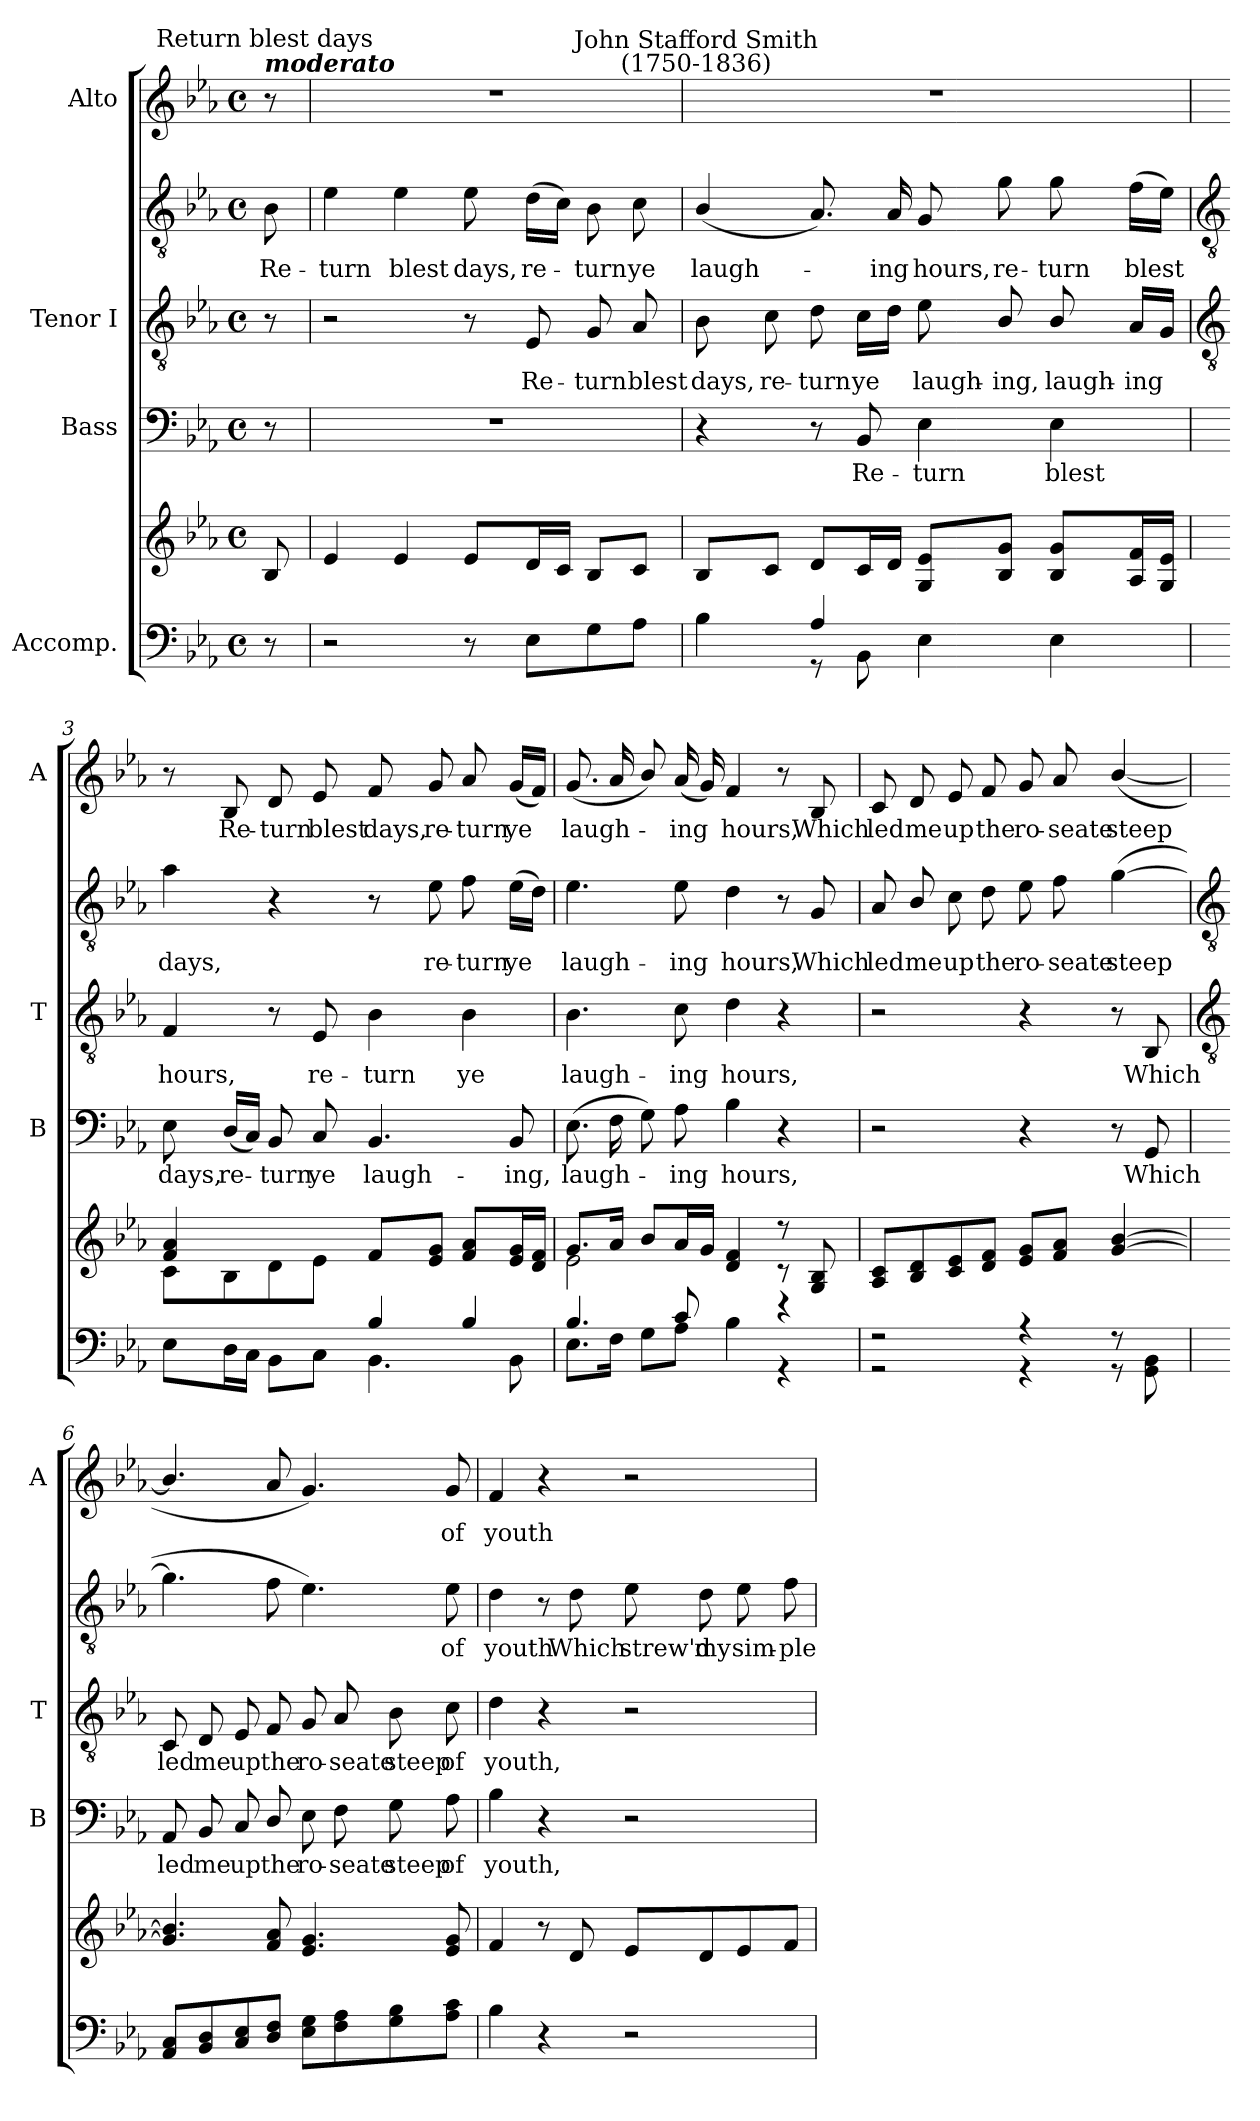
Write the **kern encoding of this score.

**kern	**kern	**kern	**text	**kern	**text	**kern	**text	**kern	**text
*part4	*part4	*part3	*part3	*part2	*part2	*part2	*part2	*part1	*part1
*staff6	*staff5	*staff4	*staff4	*staff3	*staff3	*staff2	*staff2	*staff1	*staff1
*I"Accomp.	*	*I"Bass	*	*I"Tenor I	*	*	*	*I"Alto	*
*	*	*I'B	*	*I'T	*	*	*	*I'A	*
*clefF4	*clefG2	*clefF4	*	*clefGv2	*	*clefGv2	*	*clefG2	*
*k[b-e-a-]	*k[b-e-a-]	*k[b-e-a-]	*	*k[b-e-a-]	*	*k[b-e-a-]	*	*k[b-e-a-]	*
*E-:	*E-:	*E-:	*	*E-:	*	*E-:	*	*E-:	*
*M4/4	*M4/4	*M4/4	*	*M4/4	*	*M4/4	*	*M4/4	*
*met(c)	*met(c)	*met(c)	*	*met(c)	*	*met(c)	*	*met(c)	*
=	=	=	=	=	=	=	=	=	=
*^	*	*	*	*	*	*	*	*	*
!	!	!	!	!	!	!	!	!	!LO:TX:a:Bi:t=moderato	!
!	!	!	!	!	!	!	!	!	!LO:TX:a:cj:t=Return blest days	!
!	!	!	!	!	!	!	!	!LO:LY:b	!	!
8r	8ryy	8B-	8r	.	8r	.	8B-	Re-	8r	.
=1	=1	=1	=1	=1	=1	=1	=1	=1	=1	=1
!	!	!	!	!	!	!	!	!LO:LY:b	!	!
2r	2ryy	4e-	1r	.	2r	.	4e-	-turn	1r	.
!	!	!	!	!	!	!	!	!LO:LY:b	!	!
.	.	4e-	.	.	.	.	4e-	blest	.	.
!	!	!	!	!	!	!	!	!LO:LY:b	!	!
8r	2ryy	8e-L	.	.	8r	.	8e-	days,	.	.
!	!	!	!	!	!	!LO:LY:b	!	!LO:LY:b	!	!
8E-\L	.	16dL	.	.	8E-	Re-	(>16dLL	re-	.	.
.	.	16cJJ	.	.	.	.	16cJJ)	.	.	.
!	!	!	!	!	!	!LO:LY:b	!	!LO:LY:b	!	!
8G\	.	8B-L	.	.	8G	-turn	8B-	turn	.	.
!	!	!	!	!	!	!LO:LY:b	!	!LO:LY:b	!	!
8A-\J	.	8cJ	.	.	8A-	blest	8c	ye	.	.
=2	=2	=2	=2	=2	=2	=2	=2	=2	=2	=2
!	!	!	!	!	!	!	!	!	!LO:TX:a:cj:t=John Stafford Smith\n(1750-1836)	!
!	!	!	!	!	!	!LO:LY:b	!	!LO:LY:b	!	!
4B-\	4ryy	8B-L	4r	.	8B-	days,	(<4B-/	laugh-	1r	.
!	!	!	!	!	!	!LO:LY:b	!	!	!	!
.	.	8cJ	.	.	8c	re-	.	.	.	.
!	!	!	!	!	!	!LO:LY:b	!	!	!	!
4A-/	8r	8dL	8r	.	8d	-turn	8.A-)	.	.	.
!	!	!	!	!LO:LY:b	!	!LO:LY:b	!	!	!	!
.	8BB-\	16cL	8BB-	Re-	16cLL	ye	.	.	.	.
!	!	!	!	!	!	!	!	!LO:LY:b	!	!
.	.	16dJJ	.	.	16dJJ	.	16A-	ing	.	.
!	!	!	!	!LO:LY:b	!	!LO:LY:b	!	!LO:LY:b	!	!
2ryy	4E-\	8G 8e-L	4E-	-turn	8e-	laugh-	8G	hours,	.	.
!	!	!	!	!	!	!LO:LY:b	!	!LO:LY:b	!	!
.	.	8B- 8gJ	.	.	8B-/	-ing,	8g	re-	.	.
!	!	!	!	!LO:LY:b	!	!LO:LY:b	!	!LO:LY:b	!	!
.	4E-\	8B- 8gL	4E-	blest	8B-/	laugh-	8g	-turn	.	.
!	!	!	!	!	!	!LO:LY:b	!	!LO:LY:b	!	!
.	.	16A- 16fL	.	.	16A-LL	-ing	(>16fLL	blest	.	.
.	.	16G 16e-JJ	.	.	16GJJ	.	16e-JJ)	.	.	.
!!LO:LB:g=z
=3	=3	=3	=3	=3	=3	=3	=3	=3	=3	=3
*	*	*	*	*	*clefGv2	*	*clefGv2	*	*	*
*	*	*^	*	*	*	*	*	*	*	*
!	!	!	!	!	!LO:LY:b	!	!LO:LY:b	!	!LO:LY:b	!	!
4ryy	8E-\L	4f 4a-	8c\L	8E-\	days,	4F	hours,	4a-	days,	8r	.
!	!	!	!	!	!LO:LY:b	!	!	!	!	!	!LO:LY:b
.	16D\L	.	8B-\	(<16DLL	re-	.	.	.	.	8B-	Re-
.	16C\JJ	.	.	16CJJ)	.	.	.	.	.	.	.
!	!	!	!	!	!LO:LY:b	!	!	!	!	!	!LO:LY:b
8ryy	8BB-\L	4ryy	8d\	8BB-	turn	8r	.	4r	.	8d	-turn
!	!	!	!	!	!LO:LY:b	!	!LO:LY:b	!	!	!	!LO:LY:b
8ryy	8C\J	.	8e-\J	8C	ye	8E-	re-	.	.	8e-	blest
!	!	!	!	!	!LO:LY:b	!	!LO:LY:b	!	!	!	!LO:LY:b
4B-/	4.BB-\	8fL	8ryy	4.BB-	laugh-	4B-	-turn	8r	.	8f	days,
!	!	!	!	!	!	!	!	!	!LO:LY:b	!	!LO:LY:b
.	.	8e- 8gJ	4.ryy	.	.	.	.	8e-	re-	8g	re-
!	!	!	!	!	!	!	!LO:LY:b	!	!LO:LY:b	!	!LO:LY:b
4B-/	.	8f 8a-L	.	.	.	4B-	ye	8f	-turn	8a-	-turn
!	!	!	!	!	!LO:LY:b	!	!	!	!LO:LY:b	!	!LO:LY:b
.	8BB-\	16e- 16gL	.	8BB-	-ing,	.	.	(>16e-LL	ye	(<16gLL	ye
.	.	16d 16fJJ	.	.	.	.	.	16dJJ)	.	16fJJ)	.
=4	=4	=4	=4	=4	=4	=4	=4	=4	=4	=4	=4
!	!	!	!	!	!LO:LY:b	!	!LO:LY:b	!	!LO:LY:b	!	!LO:LY:b
4.B-/	8.E-\L	8.gL	2e-\	(>8.E-\L	laugh-	4.B-	laugh-	4.e-	laugh-	(<8.gL	laugh-
.	16F\J	16a-J	.	16F\L	.	.	.	.	.	16a-L	.
.	8G\L	8b-L	.	8G\J)	.	.	.	.	.	8b-/J)	.
!	!	!	!	!	!LO:LY:b	!	!LO:LY:b	!	!LO:LY:b	!	!LO:LY:b
8c/	8A-\J	16a-L	.	8A-\	ing	8c	-ing	8e-	-ing	(<16a-LL	ing
.	.	16gJJ	.	.	.	.	.	.	.	16gJJ)	.
!	!	!	!	!	!LO:LY:b	!	!LO:LY:b	!	!LO:LY:b	!	!LO:LY:b
4ryy	4B-\	4d 4f	4ryy	4B-\	hours,	4d	hours,	4d	hours,	4f	hours,
4r	4r	8r	8r	4r	.	4r	.	8r	.	8r	.
!	!	!	!	!	!	!	!	!	!LO:LY:b	!	!LO:LY:b
.	.	8G 8B-	8ryy	.	.	.	.	8G	Which	8B-	Which
=5	=5	=5	=5	=5	=5	=5	=5	=5	=5	=5	=5
!	!	!	!	!	!	!	!	!	!LO:LY:b	!	!LO:LY:b
2r	2r	8A- 8cL	1ryy	2r	.	2r	.	8A-	led	8c	led
!	!	!	!	!	!	!	!	!	!LO:LY:b	!	!LO:LY:b
.	.	8B- 8d	.	.	.	.	.	8B-/	me	8d	me
!	!	!	!	!	!	!	!	!	!LO:LY:b	!	!LO:LY:b
.	.	8c 8e-	.	.	.	.	.	8c	up	8e-	up
!	!	!	!	!	!	!	!	!	!LO:LY:b	!	!LO:LY:b
.	.	8d 8fJ	.	.	.	.	.	8d	the	8f	the
!	!	!	!	!	!	!	!	!	!LO:LY:b	!	!LO:LY:b
4r	4r	8e- 8gL	.	4r	.	4r	.	8e-	ro-	8g/	ro-
!	!	!	!	!	!	!	!	!	!LO:LY:b	!	!LO:LY:b
.	.	8f 8a-J	.	.	.	.	.	8f	-seate	8a-	-seate
!	!	!	!	!	!	!	!	!	!LO:LY:b	!	!LO:LY:b
8r	8r	[4g [4b-	.	8r	.	8r	.	(>[4g	steep	(<[4b-/	steep
!	!	!	!	!	!LO:LY:b	!	!LO:LY:b	!	!	!	!
8ryy	8GG\ 8BB-\	.	.	8GG	Which	8BB-	Which	.	.	.	.
*v	*v	*	*	*	*	*	*	*	*	*	*
*	*v	*v	*	*	*	*	*	*	*	*
!!LO:LB:g=z
=6	=6	=6	=6	=6	=6	=6	=6	=6	=6
*	*	*	*	*clefGv2	*	*clefGv2	*	*	*
*^	*	*	*	*	*	*	*	*	*
!	!	!	!	!LO:LY:b	!	!LO:LY:b	!	!	!	!
*v	*v	*	*	*	*	*	*	*	*	*
8AA- 8CL	4.g/] 4.b-/]	8AA-	led	8C	led	4.g]	.	4.b-/]	.
!	!	!	!LO:LY:b	!	!LO:LY:b	!	!	!	!
8BB- 8D	.	8BB-	me	8D	me	.	.	.	.
!	!	!	!LO:LY:b	!	!LO:LY:b	!	!	!	!
8C 8E-	.	8C	up	8E-	up	.	.	.	.
!	!	!	!LO:LY:b	!	!LO:LY:b	!	!	!	!
8D 8FJ	8f 8a-	8D/	the	8F	the	8f	.	8a-	.
!	!	!	!LO:LY:b	!	!LO:LY:b	!	!	!	!
8E- 8GL	4.e- 4.g	8E-	ro-	8G	ro-	4.e-)	.	4.g)	.
!	!	!	!LO:LY:b	!	!LO:LY:b	!	!	!	!
8F 8A-	.	8F	-seate	8A-	-seate	.	.	.	.
!	!	!	!LO:LY:b	!	!LO:LY:b	!	!	!	!
8G 8B-	.	8G	steep	8B-	steep	.	.	.	.
!	!	!	!LO:LY:b	!	!LO:LY:b	!	!LO:LY:b	!	!LO:LY:b
8A- 8cJ	8e- 8g	8A-	of	8c	of	8e-	of	8g	of
=7	=7	=7	=7	=7	=7	=7	=7	=7	=7
!	!	!	!LO:LY:b	!	!LO:LY:b	!	!LO:LY:b	!	!LO:LY:b
4B-\	4f	4B-	youth,	4d	youth,	4d	youth	4f	youth
4r	8r	4r	.	4r	.	8r	.	4r	.
!	!	!	!	!	!	!	!LO:LY:b	!	!
.	8d	.	.	.	.	8d	Which	.	.
!	!	!	!	!	!	!	!LO:LY:b	!	!
2r	8e-L	2r	.	2r	.	8e-	strew'd	2r	.
!	!	!	!	!	!	!	!LO:LY:b	!	!
.	8d	.	.	.	.	8d	my	.	.
!	!	!	!	!	!	!	!LO:LY:b	!	!
.	8e-	.	.	.	.	8e-	sim-	.	.
!	!	!	!	!	!	!	!LO:LY:b	!	!
.	8fJ	.	.	.	.	8f	-ple	.	.
=	=	=	=	=	=	=	=	=	=
*-	*-	*-	*-	*-	*-	*-	*-	*-	*-
